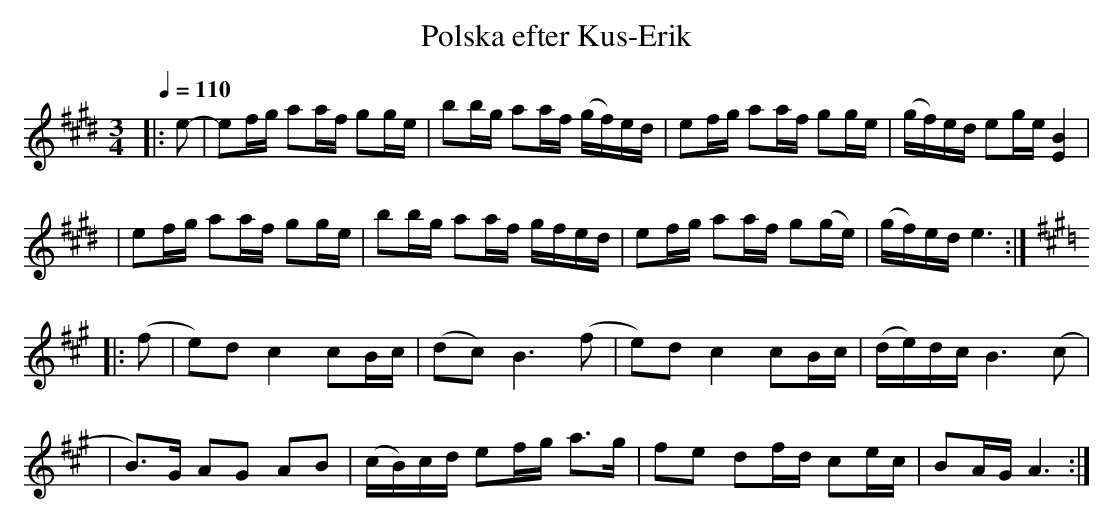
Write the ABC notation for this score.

X:1
T: Polska efter Kus-Erik
Q: 1/4=110
M: 3/4
L: 1/16
K: E
|: e2- \
| e2fg a2af g2ge | b2bg a2af (gf)ed | e2fg a2af g2ge | (gf)ed e2ge [B4E4] |
| e2fg a2af g2ge | b2bg a2af gfed | e2fg a2af g2(ge) | (gf)ed e6 :|
K: A
|: (f2 \
| e2)d2 c4 c2Bc | (d2c2) B6 (f2 | e2)d2 c4 c2Bc | (de)dc B6 (c2 |
| B3)G A2G2 A2B2 | (cB)cd e2fg a3g | f2e2 d2fd c2ec | B2AG A6  :|
